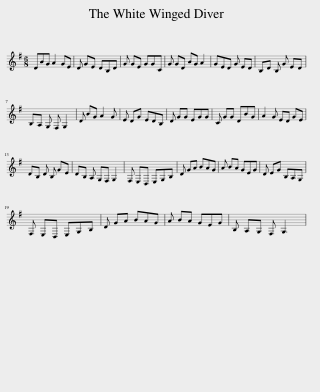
X:1
L:1/8
M:6/8
I:linebreak $
K:G
V:1 treble
V:1
 DBG A2 GE | D GE DB,D | G GE GGC | G GD BG A2 | GED G ED | %5
 B,D B, G ED |$ B,A, G, F, G,2 | D BG A2 G | E DG EDB, | D GG EGG | %10
 C GG DBG | A2 G ED GE |$ DB, D B, GE | DB, A, G,F, G,2 | F, E,D, E,G,B, | %15
 D GA BAG | A BA GEG | D EG B,A,G, |$ F, E,D, E,G,B, | D GA BAG | %20
 A BA GEG | B, A,G, F, G,3 | %22
